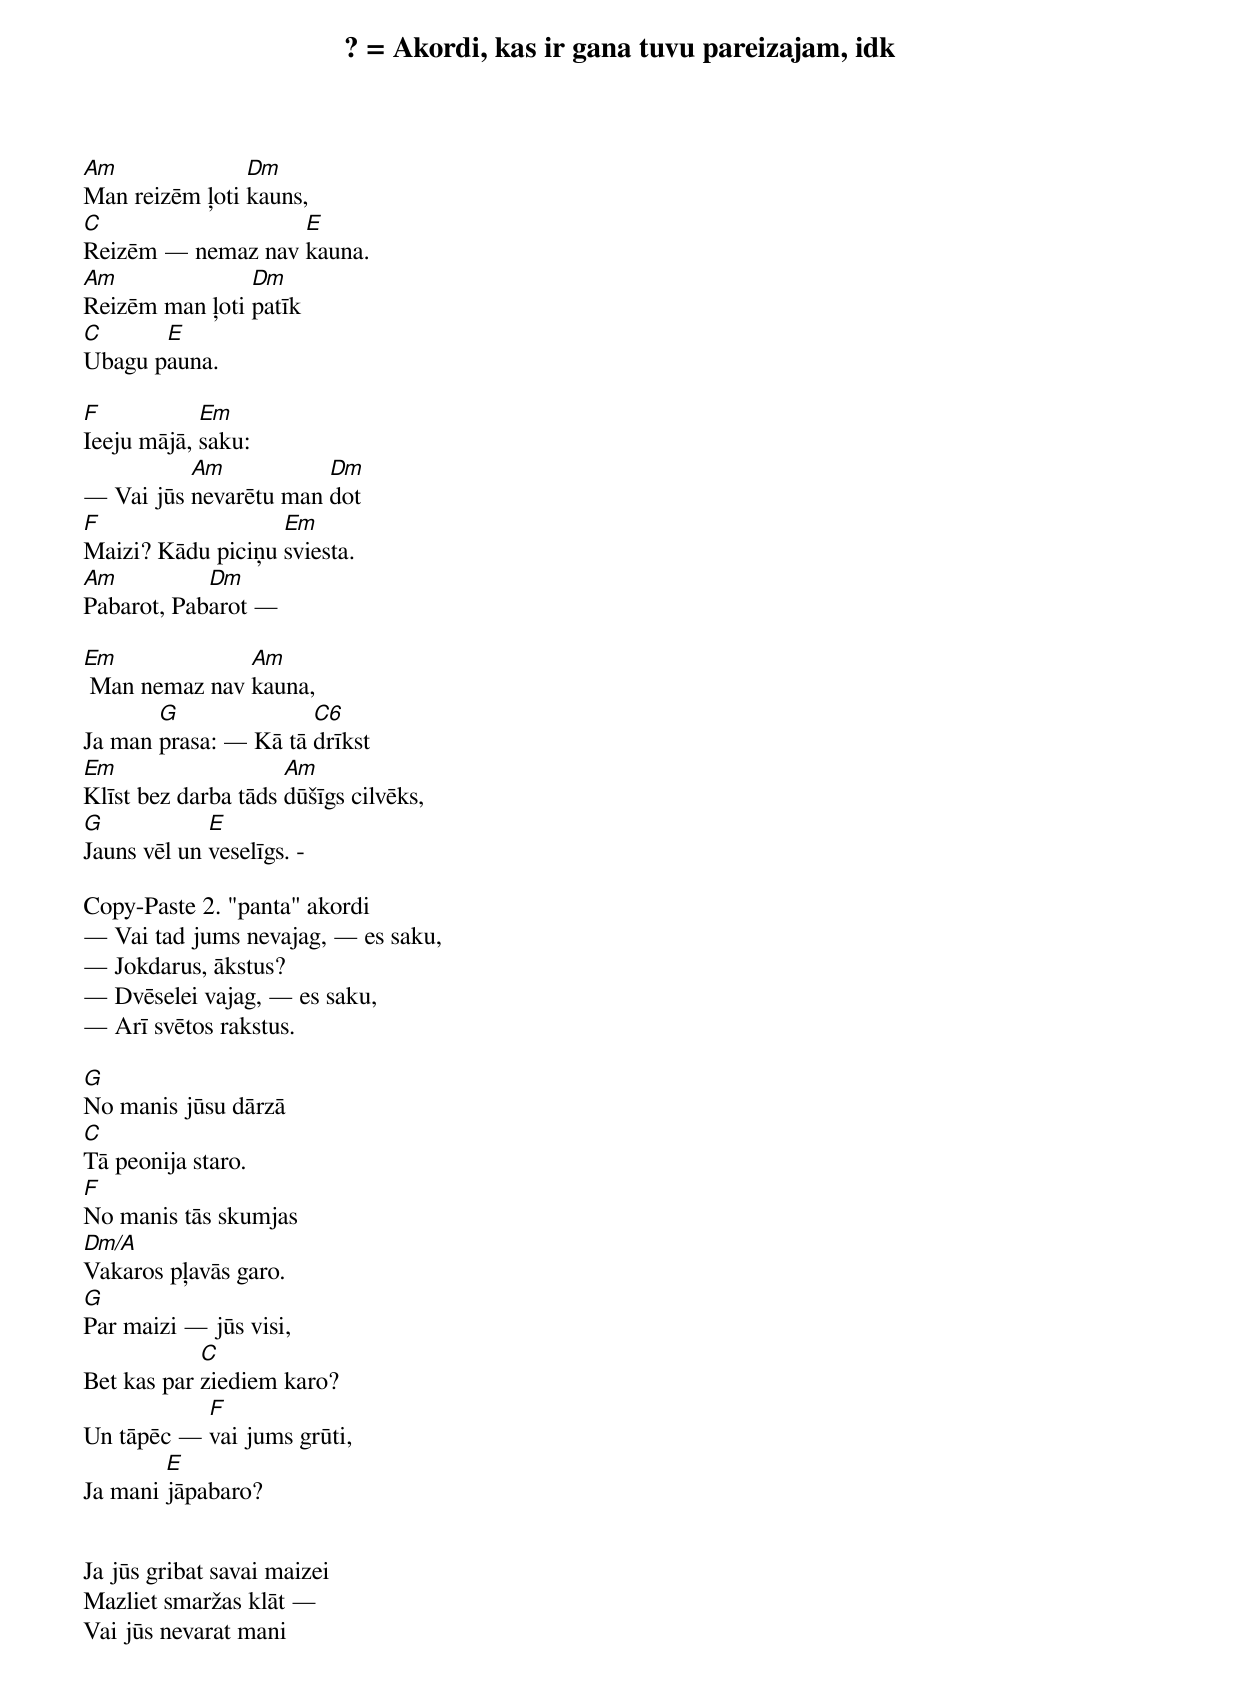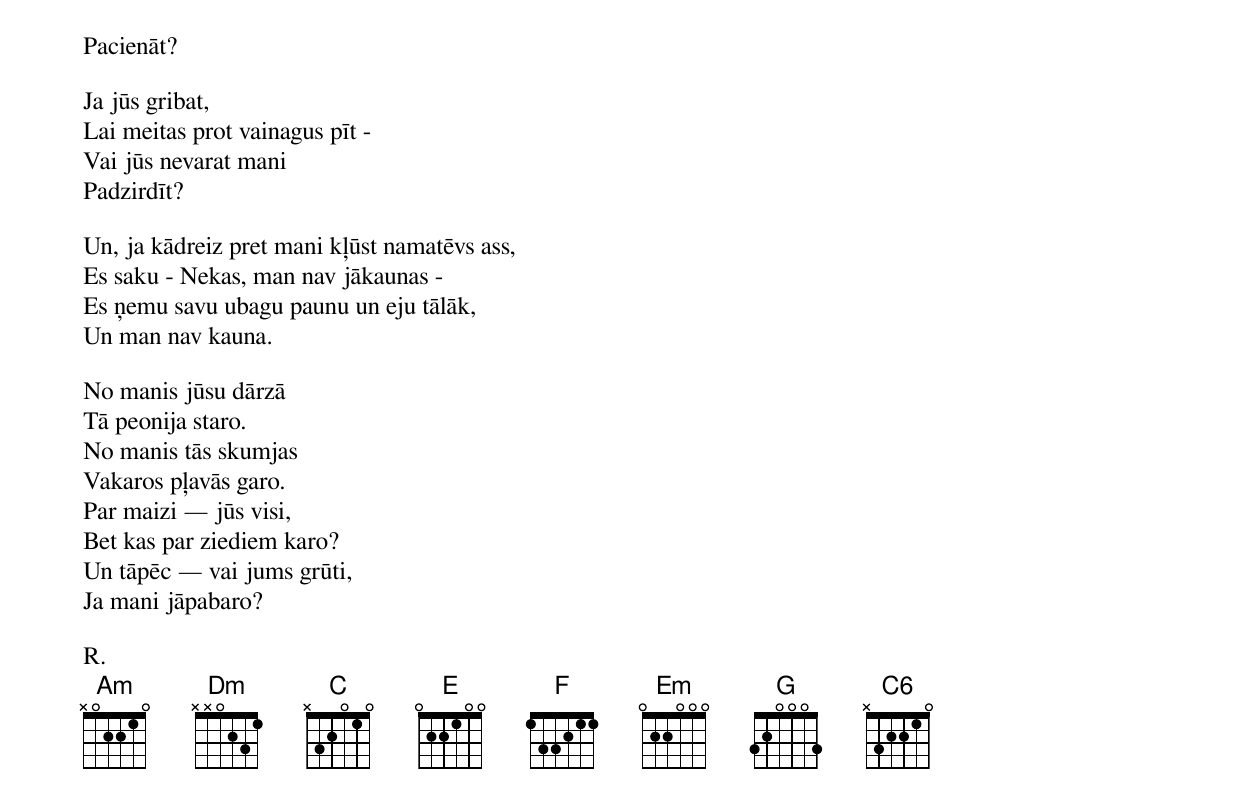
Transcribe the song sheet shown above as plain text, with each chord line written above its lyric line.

? = Akordi, kas ir gana tuvu pareizajam, idk

Am              Dm
Man reizēm ļoti kauns,
C                  E
Reizēm — nemaz nav kauna.
Am              Dm
Reizēm man ļoti patīk
C      E
Ubagu pauna.

F           Em
Ieeju mājā, saku:
          Am           Dm
— Vai jūs nevarētu man dot
F                  Em
Maizi? Kādu piciņu sviesta.
Am          Dm
Pabarot, Pabarot —

Em             Am
 Man nemaz nav kauna,
       G              C6
Ja man prasa: — Kā tā drīkst
Em                   Am
Klīst bez darba tāds dūšīgs cilvēks,
G            E
Jauns vēl un veselīgs. -

Copy-Paste 2. "panta" akordi
— Vai tad jums nevajag, — es saku,
— Jokdarus, ākstus?
— Dvēselei vajag, — es saku,
— Arī svētos rakstus.

G
No manis jūsu dārzā
C
Tā peonija staro.
F
No manis tās skumjas
Dm/A
Vakaros pļavās garo.
G
Par maizi — jūs visi,
            C
Bet kas par ziediem karo?
           F
Un tāpēc — vai jums grūti,
        E
Ja mani jāpabaro?


Ja jūs gribat savai maizei
Mazliet smaržas klāt —
Vai jūs nevarat mani
Pacienāt?

Ja jūs gribat,
Lai meitas prot vainagus pīt -
Vai jūs nevarat mani
Padzirdīt?

Un, ja kādreiz pret mani kļūst namatēvs ass,
Es saku - Nekas, man nav jākaunas -
Es ņemu savu ubagu paunu un eju tālāk,
Un man nav kauna.

No manis jūsu dārzā
Tā peonija staro.
No manis tās skumjas
Vakaros pļavās garo.
Par maizi — jūs visi,
Bet kas par ziediem karo?
Un tāpēc — vai jums grūti,
Ja mani jāpabaro?

R.
